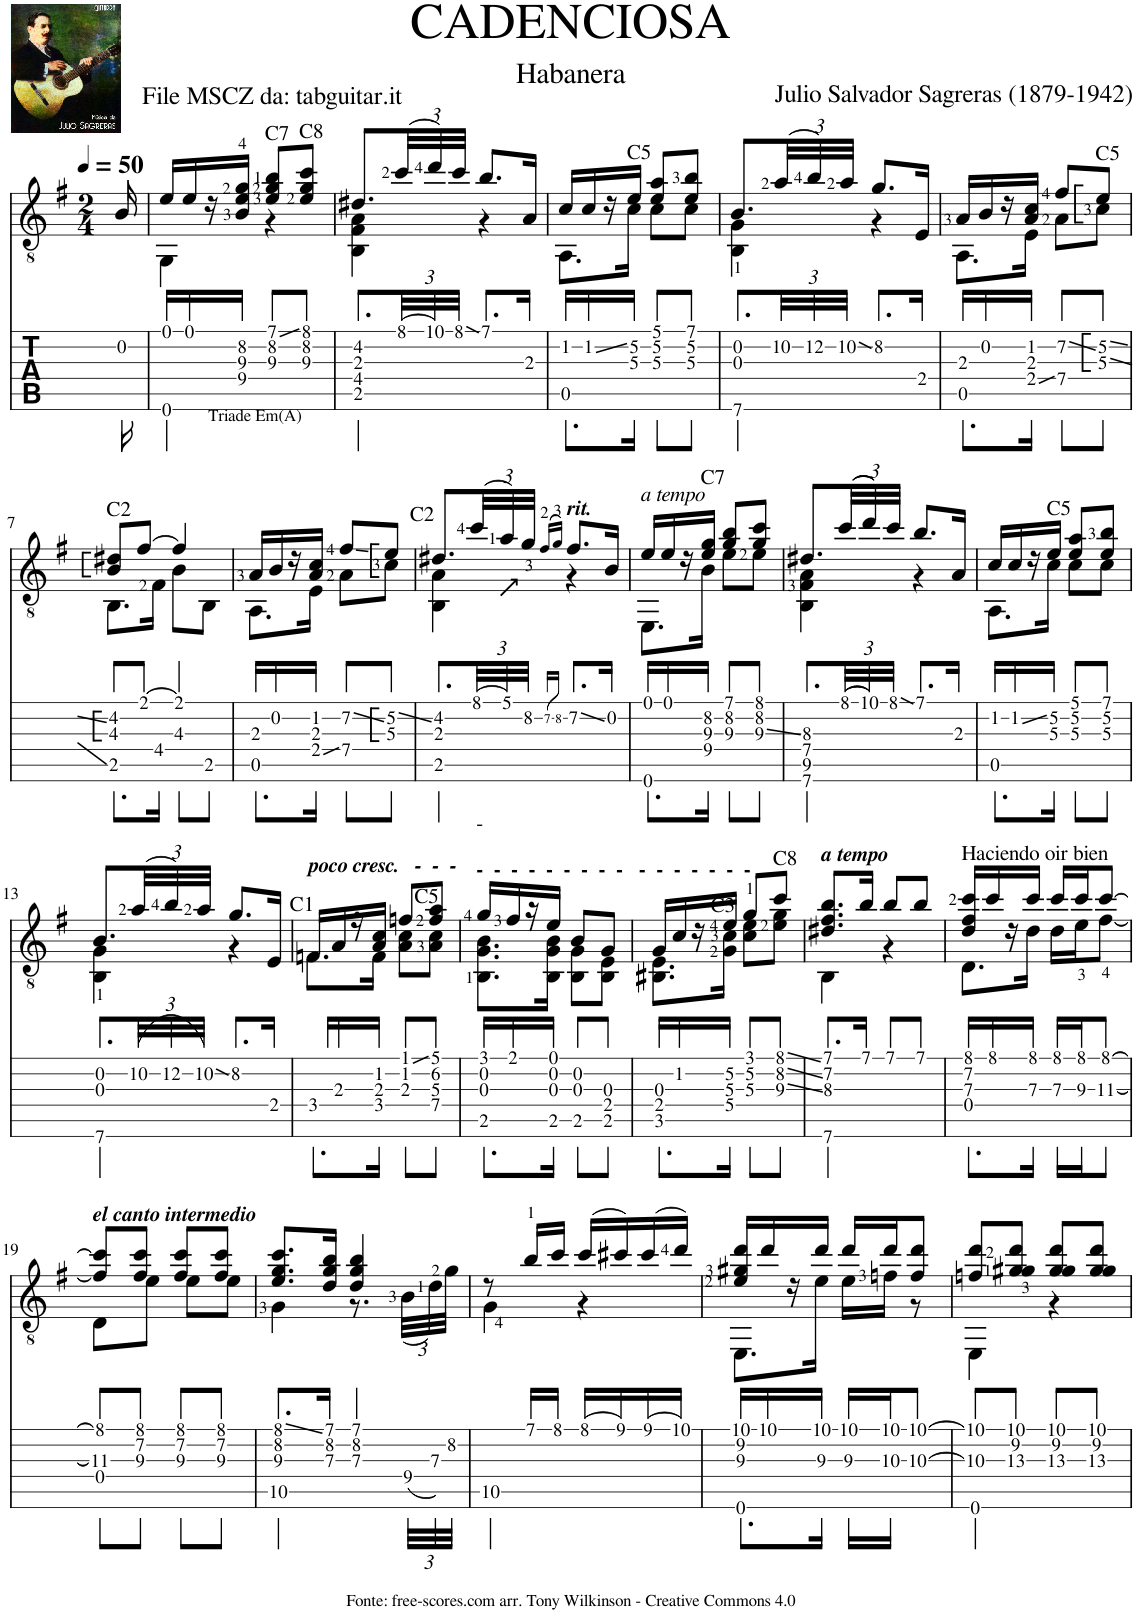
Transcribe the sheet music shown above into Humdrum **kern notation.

**kern	**kern
*part2	*part1
*staff2	*staff1
*I"Chitarra classica (Intavolatura)	*I"Chitarra classica, Guitar
*stria6	*
*	*clefGv2
*k[f#]	*k[f#]
*M2/4	*M2/4
*MM50	*MM50
=1	=1
16B\	16B/
=2	=2
*^	*^
16e/LL	4EE\	16e/LL	4GG\
16e/	.	16e/	.
16r	.	16r	.
!LO:TX:a:t=Triade Em(A)	!	!	!
16B/ 16e/ 16g/JJ	.	16B/ 16e/ 16g/JJ	.
!	!	!LO:TX:a:t=C7	!
8e/ 8g/ 8b/L	4r	8e/ 8g/ 8b/L	4r
!	!	!LO:TX:a:t=C8	!
8e/ 8g/ 8cc/J	.	8e/ 8g/ 8cc/J	.
=3	=3	=3	=3
8.d#X/L	4BB\ 4F#\ 4A\	8.d#X/L	4BB\ 4F#\ 4A\
*Xbrackettup	*	*Xbrackettup	*
(48cc/LL	.	(48cc/LL	.
48dd/)	.	48dd/)	.
48cc/JJJ	.	48cc/JJJ	.
8.b/L	4r	8.b/L	4r
16A/Jk	.	16A/Jk	.
=4	=4	=4	=4
16c/LL	8.AA\L	16c/LL	8.AA\L
16c/	.	16c/	.
16r	.	16r	.
!	!	!LO:TX:a:t=C5	!
16e/JJ	16c\Jk	16e/JJ	16c\Jk
8e/ 8a/L	8c\L	8e/ 8a/L	8c\L
8e/ 8b/J	8c\J	8e/ 8b/J	8c\J
=5	=5	=5	=5
8.B/L	4BB\ 4G\	8.B/L	4BB\ 4G\
48a/LL	.	(48a/LL	.
48b/	.	48b/)	.
48a/JJJ	.	48a/JJJ	.
8.g/L	4r	8.g/L	4r
16E/Jk	.	16E/Jk	.
=6	=6	=6	=6
16A/LL	8.AA\L	16A/LL	8.AA\L
16B/	.	16B/	.
16r	.	16r	.
16A/ 16c/JJ	16E\Jk	16A/ 16c/JJ	16E\Jk
8f#/L	8A\L	8f#/L	8A\L
!	!	!LO:TX:a:t=C5	!
8e/J	8c\J	8e/J	8c\J
!!LO:LB:g=z	!!
=7	=7	=7	=7
!	!	!LO:TX:a:t=C2	!
8B/ 8d#X/L	8.BB\L	8B/ 8d#X/L	8.BB\L
[8f#/J	.	[8f#/J	.
.	16F#\Jk	.	16F#\Jk
4f#/]	8B\L	4f#/]	8B\L
.	8BB\J	.	8BB\J
=8	=8	=8	=8
16A/LL	8.AA\L	16A/LL	8.AA\L
16B/	.	16B/	.
16r	.	16r	.
16A/ 16c/JJ	16E\Jk	16A/ 16c/JJ	16E\Jk
8f#/L	8A\L	8f#/L	8A\L
8e/J	8c\J	8e/J	8c\J
=9	=9	=9	=9
!	!	!LO:TX:a:t=C2	!
8.d#X/L	4BB\ 4A\	8.d#X/L	4BB\ 4A\
(48cc/LL	.	(48cc/LL	.
!	!	!LO:TX:a:B:t=↗	!
48a/)	.	48a/)	.
48g/JJJ	.	48g/JJJ	.
(16qf#/LL	.	(16qf#/LL	.
16qg/JJ)	.	16qg/JJ)	.
!	!	!LO:TX:a:Bi:t=rit.	!
8.f#/L	4r	8.f#/L	4r
16B/Jk	.	16B/Jk	.
=10	=10	=10	=10
!	!	!LO:TX:a:i:t=a tempo	!
16e/LL	8.EE\L	16e/LL	8.EE\L
16e/	.	16e/	.
16r	.	16r	.
!	!	!LO:TX:a:t=C7	!
16e/ 16g/JJ	16B\Jk	16e/ 16g/JJ	16B\Jk
8g/ 8b/L	8e\L	8g/ 8b/L	8e\L
8g/ 8cc/J	8e\J	8g/ 8cc/J	8e\J
=11	=11	=11	=11
8.d#X/L	4BB\ 4F#\ 4A\	8.d#X/L	4BB\ 4F#\ 4A\
((48cc/LL	.	((48cc/LL	.
48dd/))	.	48dd/))	.
48cc/JJJ	.	48cc/JJJ	.
8.b/L	4r	8.b/L	4r
16A/Jk	.	16A/Jk	.
=12	=12	=12	=12
16c/LL	8.AA\L	16c/LL	8.AA\L
16c/	.	16c/	.
16r	.	16r	.
!	!	!LO:TX:a:t=C5	!
16e/JJ	16c\Jk	16e/JJ	16c\Jk
8e/ 8a/L	8c\L	8e/ 8a/L	8c\L
8e/ 8b/J	8c\J	8e/ 8b/J	8c\J
!!LO:LB:g=z	!!
=13	=13	=13	=13
8.B/L	4BB\ 4G\	8.B/L	4BB\ 4G\
(48a/LL	.	(48a/LL	.
48b/	.	48b/)	.
48a/JJJ)	.	48a/JJJ	.
8.g/L	4r	8.g/L	4r
16E/Jk	.	16E/Jk	.
=14	=14	=14	=14
!	!	!LO:TX:a:Bi:t=poco cresc.   -  -  -	!
!	!	!LO:TX:a:t=C1	!
16Fn/LL	8.F\L	16Fn/LL	8.F\L
16A/	.	16A/	.
16r	.	16r	.
16A/ 16c/JJ	16F\Jk	16A/ 16c/JJ	16F\Jk
8fn/L	8A\ 8c\L	8fn/L	8A\ 8c\L
!	!	!LO:TX:a:t=C5	!
8f/ 8a/J	8A\ 8c\J	8f/ 8a/J	8A\ 8c\J
=15	=15	=15	=15
!	!	!LO:TX:a:t=-	!
!	!	!LO:TX:a:B:t=-  -  -  -  -  -  -  -  -   -  -  -  -  -  -  -	!
16g/LL	8.BB\ 8.G\ 8.B\L	16g/LL	8.BB\ 8.G\ 8.B\L
16f#/	.	16f#/	.
16r	.	16r	.
16e/JJ	16BB\ 16G\ 16B\Jk	16e/JJ	16BB\ 16G\ 16B\Jk
8B/L	8BB\ 8G\L	8B/L	8BB\ 8G\L
8G/J	8BB\ 8E\J	8G/J	8BB\ 8E\J
=16	=16	=16	=16
16G/LL	8.BB#X\ 8.E\L	16G/LL	8.BB#X\ 8.E\L
16c/	.	16c/	.
16r	.	16r	.
!	!	!LO:TX:a:t=C3	!
16e/JJ	16G\ 16c\Jk	16e/JJ	16G\ 16c\Jk
8g/L	8c\ 8e\L	8g/L	8c\ 8e\L
!	!	!LO:TX:a:t=C8	!
8cc/J	8e\ 8g\J	8cc/J	8e\ 8g\J
=17	=17	=17	=17
!	!	!LO:TX:a:Bi:t=a tempo	!
8.d#X/ 8.f#/ 8.b/L	4BB\	8.d#X/ 8.f#/ 8.b/L	4BB\
16b/Jk	.	16b/Jk	.
8b/L	4r	8b/L	4r
8b/J	.	8b/J	.
=18	=18	=18	=18
!	!	!LO:TX:a:t=Haciendo oir bien	!
16d/ 16f#/ 16cc/LL	8.D\L	16d/ 16f#/ 16cc/LL	8.D\L
16cc/	.	16cc/	.
16r	.	16r	.
16cc/JJ	16d\Jk	16cc/JJ	16d\Jk
16cc/LL	16d\LL	16cc/LL	16d\LL
16cc/J	16e\J	16cc/J	16e\J
[8cc/J	[8f#\J	[8cc/J	[8f#\J
!!LO:LB:g=z	!!
=19	=19	=19	=19
!	!	!LO:TX:a:Bi:t=el canto intermedio	!
8f#/] 8cc/]L	8D\L	8f#/] 8cc/]L	8D\L
8f#/ 8cc/J	8e\J	8f#/ 8cc/J	8e\J
8f#/ 8cc/L	8e\L	8f#/ 8cc/L	8e\L
8f#/ 8cc/J	8e\J	8f#/ 8cc/J	8e\J
=20	=20	=20	=20
8.e/ 8.g/ 8.cc/L	4G\	8.e/ 8.g/ 8.cc/L	4G\
16d/ 16g/ 16b/Jk	.	16d/ 16g/ 16b/Jk	.
4d/ 4g/ 4b/	8.r	4d/ 4g/ 4b/	8.r
.	(48B\LLL	.	(48B\LLL
.	48d\)	.	48d\)
.	48g\JJJ	.	48g\JJJ
=21	=21	=21	=21
8r	4G\	8r	4G\
16b/LL	.	16b/LL	.
16cc/JJ	.	16cc/JJ	.
(16cc/LL	4r	(16cc/LL	4r
16cc#X/)	.	16cc#X/)	.
(16cc#/	.	(16cc#/	.
16dd/JJ)	.	16dd/JJ)	.
=22	=22	=22	=22
16e/ 16g#X/ 16dd/LL	8.EE\L	16e/ 16g#X/ 16dd/LL	8.EE\L
16dd/	.	16dd/	.
16r	.	16r	.
16dd/JJ	16e\Jk	16dd/JJ	16e\Jk
16dd/LL	16e\LL	16dd/LL	16e\LL
16dd/J	16fn\JJ	16dd/J	16fn\JJ
[8f/ [8dd/J	8r	8f/ 8dd/J	8r
=23	=23	=23	=23
8f/] 8dd/]L	4EE\	8fn/ 8dd/L	4EE\
8g#/ 8g#X/ 8dd/J	.	8g#X/ 8g#/ 8dd/J	.
8g#/ 8g#/ 8dd/L	4r	8g#/ 8g#/ 8dd/L	4r
8g#/ 8g#/ 8dd/J	.	8g#/ 8g#/ 8dd/J	.
*v	*v	*	*
*	*v	*v
=	=
*-	*-
